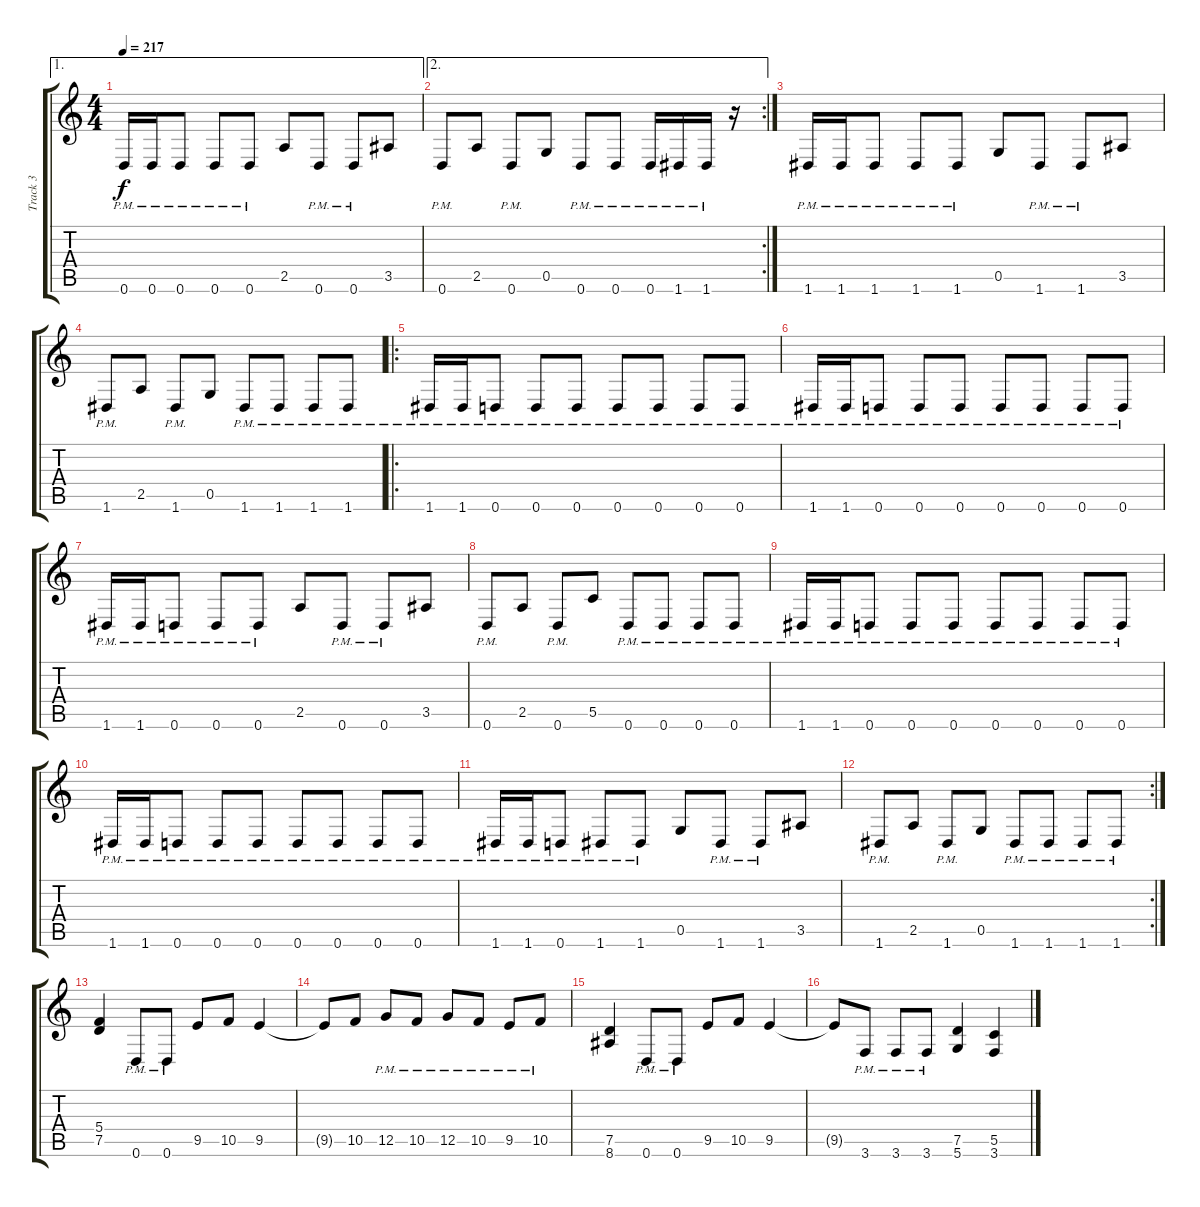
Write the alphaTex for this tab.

\track ("Track 3" "Track 3") {instrument distortionguitar}
\staff {score tabs}
\tuning (D4 A3 F3 C3 G2 D2) {hide}
\ae 1
\ts (4 4)
\tempo 217
\clef g2
\ks c
0.6{pm}.16{dy f} 0.6{pm}.16 0.6{pm}.8 0.6{pm}.8 0.6{pm}.8 2.5.8 0.6{pm}.8 0.6{pm}.8 3.5.8 |
\ae 2
\rc 2
0.6{pm}.8 2.5.8 0.6{pm}.8 0.5.8 0.6{pm}.8 0.6{pm}.8 0.6{pm}.16 1.6{pm}.16 1.6{pm}.16 r.16 |
1.6{pm}.16 1.6{pm}.16 1.6{pm}.8 1.6{pm}.8 1.6{pm}.8 0.5.8 1.6{pm}.8 1.6{pm}.8 3.5.8 |
1.6{pm}.8 2.5.8 1.6{pm}.8 0.5.8 1.6{pm}.8 1.6{pm}.8 1.6{pm}.8 1.6{pm}.8 |
\ro
1.6{pm}.16 1.6{pm}.16 0.6{pm}.8 0.6{pm}.8 0.6{pm}.8 0.6{pm}.8 0.6{pm}.8 0.6{pm}.8 0.6{pm}.8 |
1.6{pm}.16 1.6{pm}.16 0.6{pm}.8 0.6{pm}.8 0.6{pm}.8 0.6{pm}.8 0.6{pm}.8 0.6{pm}.8 0.6{pm}.8 |
1.6{pm}.16 1.6{pm}.16 0.6{pm}.8 0.6{pm}.8 0.6{pm}.8 2.5.8 0.6{pm}.8 0.6{pm}.8 3.5.8 |
0.6{pm}.8 2.5.8 0.6{pm}.8 5.5.8 0.6{pm}.8 0.6{pm}.8 0.6{pm}.8 0.6{pm}.8 |
1.6{pm}.16 1.6{pm}.16 0.6{pm}.8 0.6{pm}.8 0.6{pm}.8 0.6{pm}.8 0.6{pm}.8 0.6{pm}.8 0.6{pm}.8 |
1.6{pm}.16 1.6{pm}.16 0.6{pm}.8 0.6{pm}.8 0.6{pm}.8 0.6{pm}.8 0.6{pm}.8 0.6{pm}.8 0.6{pm}.8 |
1.6{pm}.16 1.6{pm}.16 0.6{pm}.8 1.6{pm}.8 1.6{pm}.8 0.5.8 1.6{pm}.8 1.6{pm}.8 3.5.8 |
\rc 2
1.6{pm}.8 2.5.8 1.6{pm}.8 0.5.8 1.6{pm}.8 1.6{pm}.8 1.6{pm}.8 1.6{pm}.8 |
(5.4 7.5).4 0.6{pm}.8 0.6{pm}.8 9.5.8 10.5.8 9.5.4 |
9.5{t}.8 10.5.8 12.5{pm}.8 10.5{pm}.8 12.5{pm}.8 10.5{pm}.8 9.5{pm}.8 10.5{pm}.8 |
(7.5 8.6).4 0.6{pm}.8 0.6{pm}.8 9.5.8 10.5.8 9.5.4 |
9.5{t}.8 3.6{pm}.8 3.6{pm}.8 3.6{pm}.8 (7.5 5.6).4 (5.5 3.6).4
